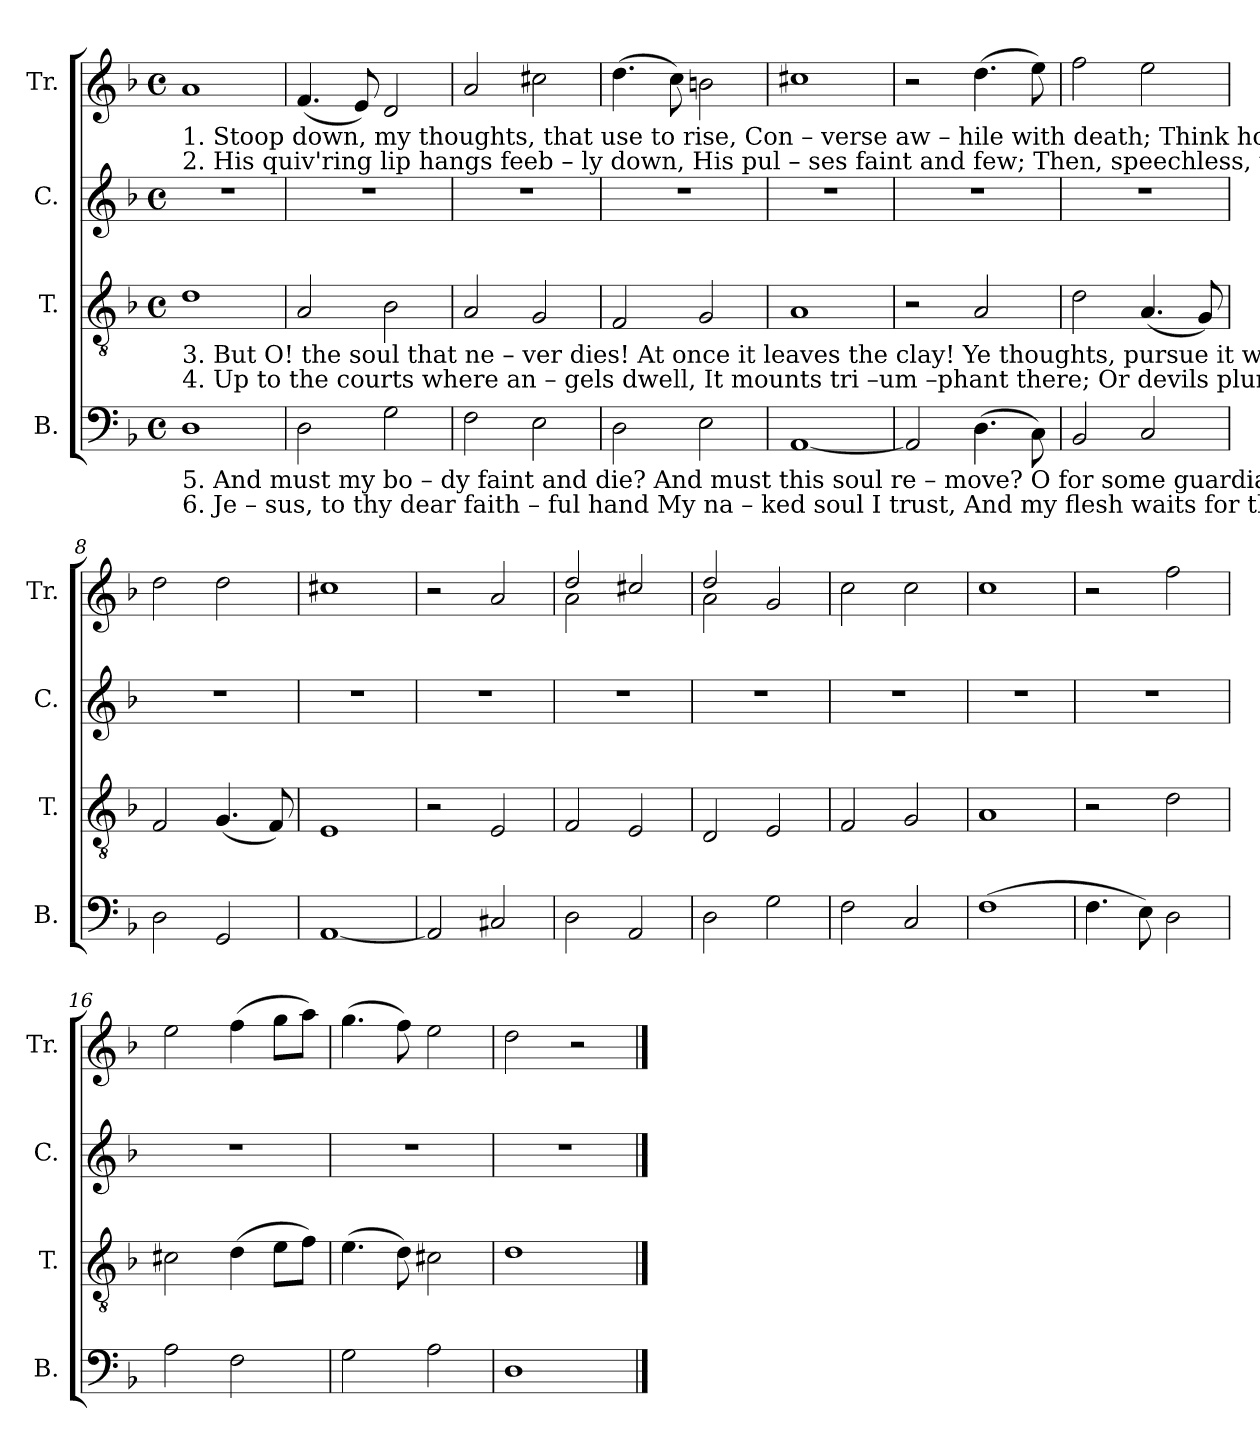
**kern	**kern	**kern	**kern
*part4	*part3	*part2	*part1
*staff4	*staff3	*staff2	*staff1
*I"B.	*I"T.	*I"C.	*I"Tr.
*I'B.	*I'T.	*I'C.	*I'Tr.
*clefF4	*clefGv2	*clefG2	*clefG2
*k[b-]	*k[b-]	*k[b-]	*k[b-]
*M4/4	*M4/4	*M4/4	*M4/4
*met(c)	*met(c)	*met(c)	*met(c)
*MM110	*MM110	*MM110	*MM110
=1	=1	=1	=1
!	!	!	!LO:TX:b:t=1. Stoop down, my thoughts, that use to rise,     Con – verse  aw – hile  with   death;    Think how a gasping  mor – tal   lies,       And  pants  a   –  way    his  breath.
!	!	!	!LO:TX:b:t=2. His   quiv'ring   lip  hangs  feeb – ly  down,     His      pul – ses   faint  and    few;     Then, speechless, with a doleful groan      He   bids    the    world   a – dieu.
!	!LO:TX:b:t=3. But    O!   the  soul  that  ne   –  ver   dies!       At    once   it    leaves   the  clay!     Ye thoughts, pursue it where it flies,       And  track  its      wondrous  way.	!	!
!	!LO:TX:b:t=4. Up    to   the courts where an  – gels  dwell,      It    mounts  tri –um –phant  there;   Or  devils  plunge  it  down  to hell,        In    in   –   fi   –  nite  des – pair.	!	!
!LO:TX:b:t=5. And must  my   bo – dy   faint   and    die?       And  must  this  soul  re – move?      O  for  some  guardian  angel  nigh,       To    bear   it      safe      a – bove!	!	!	!
!LO:TX:b:t=6. Je  – sus,   to    thy  dear  faith – ful   hand        My   na  – ked   soul   I     trust,      And my flesh waits for thy command       To    drop  in   –  to       my  dust.	!	!	!
1D!	1d!	1r	1a!
=2	=2	=2	=2
2D!\	2A!/	1r	(<4.f!/
.	.	.	8e!/)
2G!\	2B-!\	.	2d!/
=3	=3	=3	=3
2F!\	2A!/	1r	2a!/
2E!\	2G!/	.	2cc#X!\
=4	=4	=4	=4
2D!\	2F!/	1r	(>4.dd!\
.	.	.	8cc!\)
2E!\	2G!/	.	2bn!\
=5	=5	=5	=5
[1AA!	1A!	1r	1cc#X!
=6	=6	=6	=6
2AA!/]	2r	1r	2r
(>4.D!\	2A!/	.	(>4.dd!\
8C!\)	.	.	8ee!\)
=7	=7	=7	=7
2BB-!/	2d!\	1r	2ff!\
2C!/	(<4.A!/	.	2ee!\
.	8G!/)	.	.
=8	=8	=8	=8
2D!\	2F!/	1r	2dd!\
2GG!/	(<4.G!/	.	2dd!\
.	8F!/)	.	.
=9	=9	=9	=9
[1AA!	1E!	1r	1cc#X!
=10	=10	=10	=10
2AA!/]	2r	1r	2r
2C#X!/	2E!/	.	2a!/
=11	=11	=11	=11
*	*	*	*^
2D!\	2F!/	1r	2dd!/	2a!\
2AA!/	2E!/	.	2cc#X!/	2ryy
=12	=12	=12	=12	=12
2D!\	2D!/	1r	2dd!/	2a!\
2G!\	2E!/	.	2g!/	2ryy
*	*	*	*v	*v
=13	=13	=13	=13
2F!\	2F!/	1r	2cc!\
2C!/	2G!/	.	2cc!\
=14	=14	=14	=14
(>1F!	1A!	1r	1cc!
=15	=15	=15	=15
4.F!\	2r	1r	2r
8E!\)	.	.	.
2D!\	2d!\	.	2ff!\
=16	=16	=16	=16
2A!\	2c#X!\	1r	2ee!\
2F!\	(>4d!\	.	(>4ff!\
.	8e!\L	.	8gg!\L
.	8f!\J)	.	8aa!\J)
=17	=17	=17	=17
2G!\	(>4.e!\	1r	(>4.gg!\
.	8d!\)	.	8ff!\)
2A!\	2c#X!\	.	2ee!\
=18	=18	=18	=18
1D!	1d!	1r	2dd!\
.	.	.	2r
==	==	==	==
*-	*-	*-	*-
